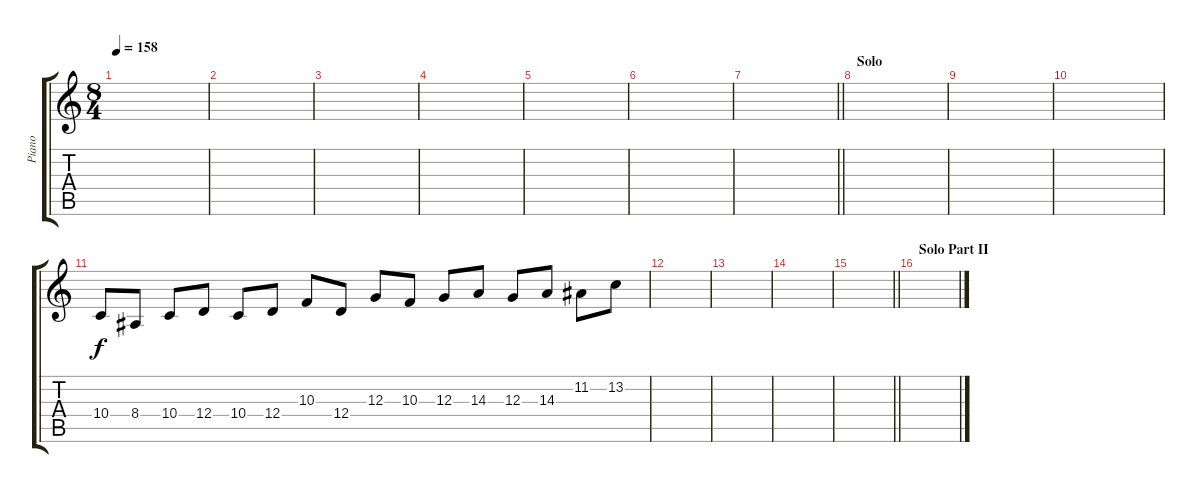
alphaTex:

\track ("Piano" "Piano") {instrument acousticgrandpiano}
\staff {score tabs}
\tuning (E4 B3 G3 D3 A2 E2) {hide}
\ts (8 4)
\tempo 158
\clef g2
\ks c
|
|
|
|
|
|
\barLineRight lightlight
|
\section ("" "Solo")
|
|
|
10.4.8 8.4.8 10.4.8 12.4.8 10.4.8 12.4.8 10.3.8 12.4.8 12.3.8 10.3.8 12.3.8 14.3.8 12.3.8 14.3.8 11.2.8 13.2.8 |
|
|
|
\barLineRight lightlight
|
\section ("" "Solo Part II")
